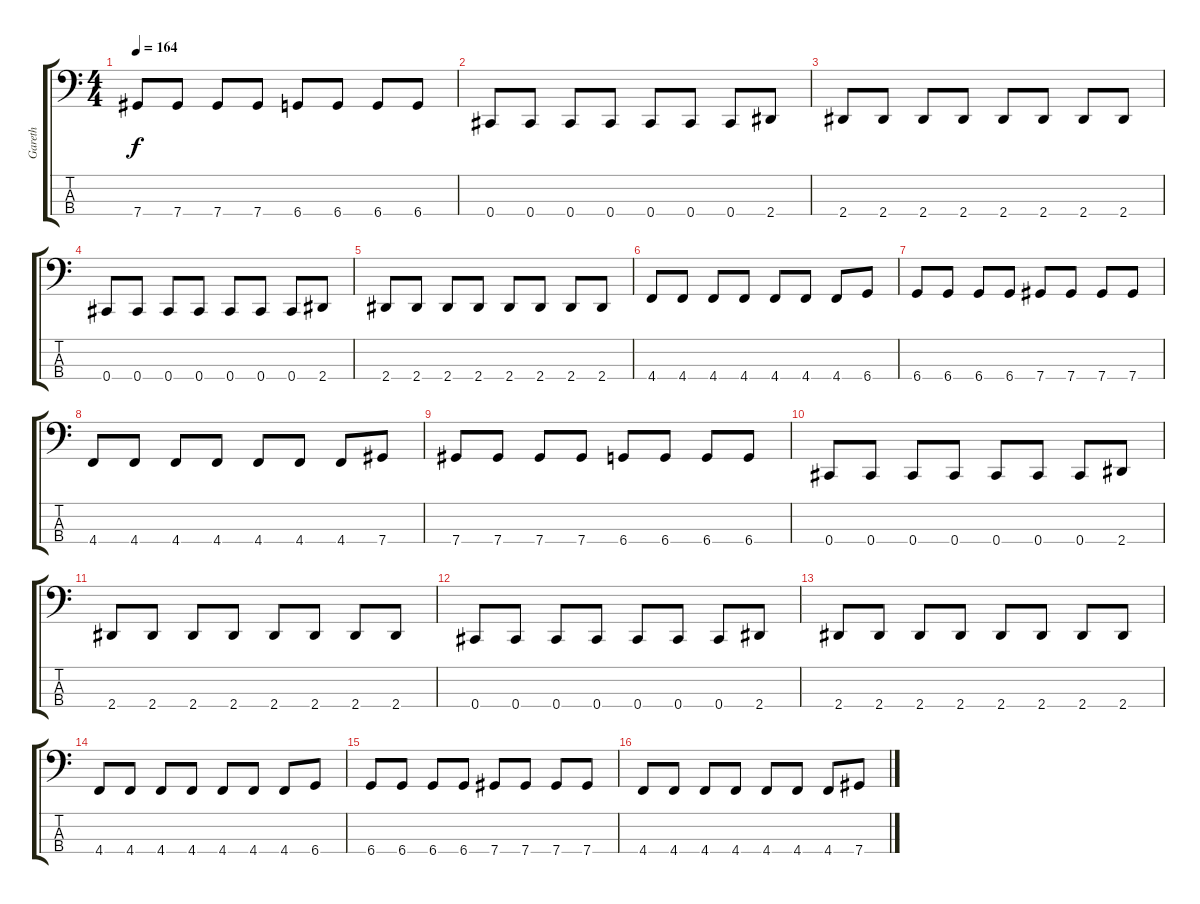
\track ("Gareth" "Gareth") {instrument electricbassfinger}
\staff {score tabs}
\tuning (Gb2 Db2 Ab1 Db1) {hide}
\ts (4 4)
\tempo 164
\clef f4
\ks c
7.4.8{dy f} 7.4.8 7.4.8 7.4.8 6.4.8 6.4.8 6.4.8 6.4.8 |
0.4.8 0.4.8 0.4.8 0.4.8 0.4.8 0.4.8 0.4.8 2.4.8 |
2.4.8 2.4.8 2.4.8 2.4.8 2.4.8 2.4.8 2.4.8 2.4.8 |
0.4.8 0.4.8 0.4.8 0.4.8 0.4.8 0.4.8 0.4.8 2.4.8 |
2.4.8 2.4.8 2.4.8 2.4.8 2.4.8 2.4.8 2.4.8 2.4.8 |
4.4.8 4.4.8 4.4.8 4.4.8 4.4.8 4.4.8 4.4.8 6.4.8 |
6.4.8 6.4.8 6.4.8 6.4.8 7.4.8 7.4.8 7.4.8 7.4.8 |
4.4.8 4.4.8 4.4.8 4.4.8 4.4.8 4.4.8 4.4.8 7.4.8 |
7.4.8 7.4.8 7.4.8 7.4.8 6.4.8 6.4.8 6.4.8 6.4.8 |
0.4.8 0.4.8 0.4.8 0.4.8 0.4.8 0.4.8 0.4.8 2.4.8 |
2.4.8 2.4.8 2.4.8 2.4.8 2.4.8 2.4.8 2.4.8 2.4.8 |
0.4.8 0.4.8 0.4.8 0.4.8 0.4.8 0.4.8 0.4.8 2.4.8 |
2.4.8 2.4.8 2.4.8 2.4.8 2.4.8 2.4.8 2.4.8 2.4.8 |
4.4.8 4.4.8 4.4.8 4.4.8 4.4.8 4.4.8 4.4.8 6.4.8 |
6.4.8 6.4.8 6.4.8 6.4.8 7.4.8 7.4.8 7.4.8 7.4.8 |
4.4.8 4.4.8 4.4.8 4.4.8 4.4.8 4.4.8 4.4.8 7.4.8
